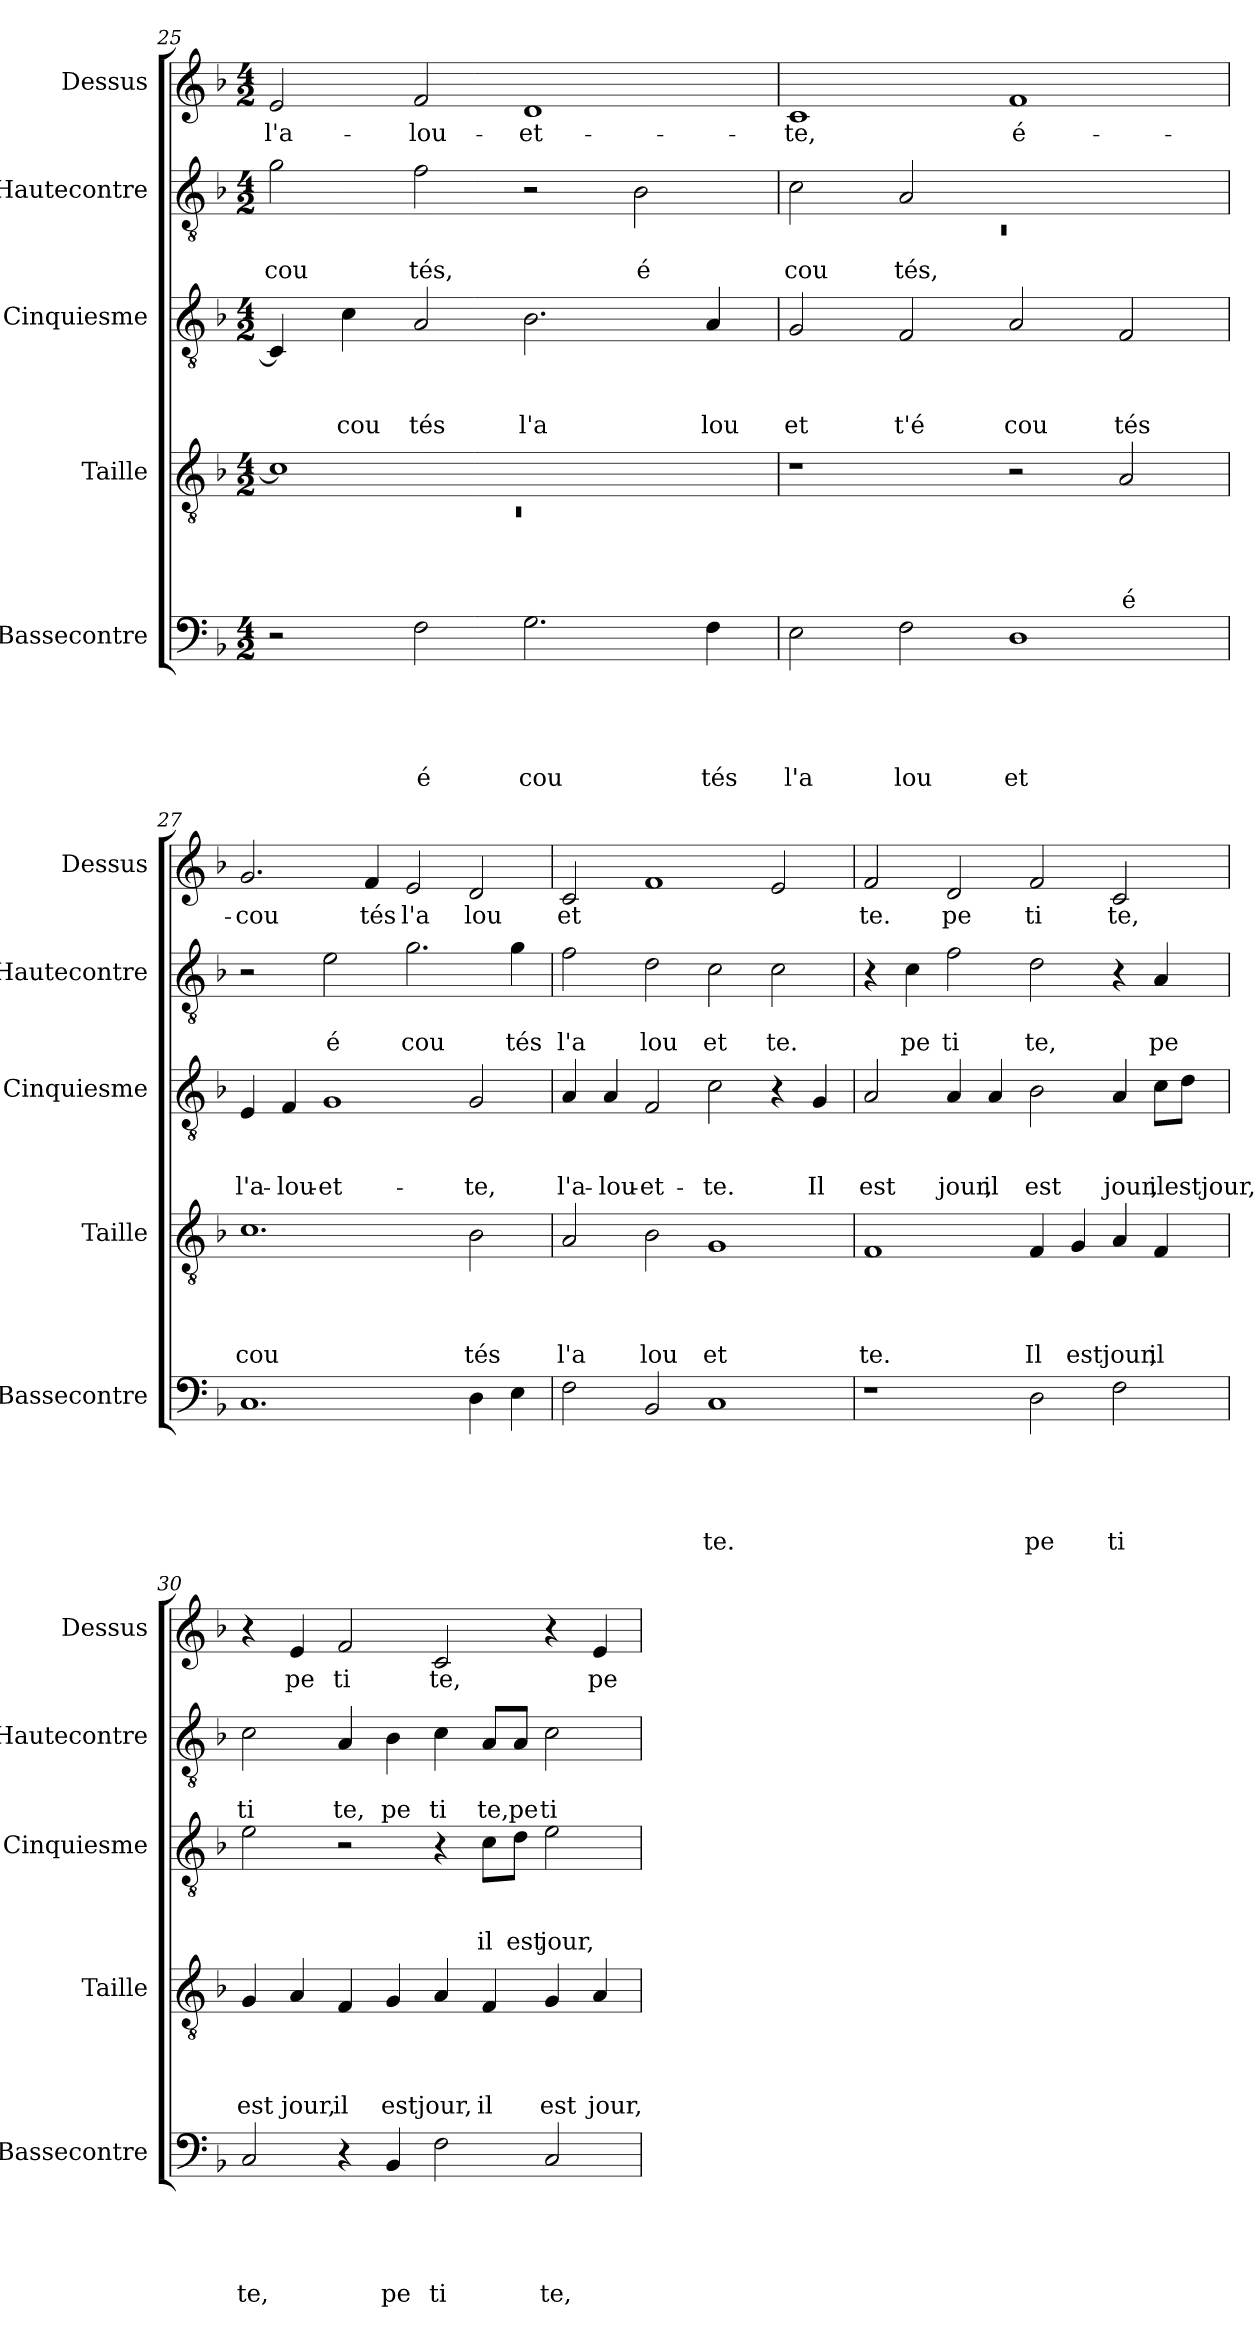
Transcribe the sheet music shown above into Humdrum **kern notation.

**kern	**text	**text	**text	**text	**text	**kern	**text	**text	**text	**text	**kern	**text	**text	**text	**kern	**text	**text	**kern	**text
*part5	*part5	*part5	*part5	*part5	*part5	*part4	*part4	*part4	*part4	*part4	*part3	*part3	*part3	*part3	*part2	*part2	*part2	*part1	*part1
*staff5	*staff5	*staff5	*staff5	*staff5	*staff5	*staff4	*staff4	*staff4	*staff4	*staff4	*staff3	*staff3	*staff3	*staff3	*staff2	*staff2	*staff2	*staff1	*staff1
*I"Bassecontre	*	*	*	*	*	*I"Taille	*	*	*	*	*I"Cinquiesme	*	*	*	*I"Hautecontre	*	*	*I"Dessus	*
*I'Bassecontre	*	*	*	*	*	*I'Taille	*	*	*	*	*I'Cinquiesme	*	*	*	*I'Hautecontre	*	*	*I'Dessus	*
*clefF4	*	*	*	*	*	*clefGv2	*	*	*	*	*clefGv2	*	*	*	*clefGv2	*	*	*clefG2	*
*k[b-]	*	*	*	*	*	*k[b-]	*	*	*	*	*k[b-]	*	*	*	*k[b-]	*	*	*k[b-]	*
*F:	*	*	*	*	*	*F:	*	*	*	*	*F:	*	*	*	*F:	*	*	*F:	*
*M4/2	*	*	*	*	*	*M4/2	*	*	*	*	*M4/2	*	*	*	*M4/2	*	*	*M4/2	*
=25	=25	=25	=25	=25	=25	=25	=25	=25	=25	=25	=25	=25	=25	=25	=25	=25	=25	=25	=25
*	*	*	*	*	*	*^	*	*	*	*	*	*	*	*	*	*	*	*	*
!	!	!	!	!	!	!	!LO:N:vis=1	!	!	!	!	!	!	!	!	!	!	!LO:LY:b	!	!LO:LY:b
2r	.	.	.	.	.	1c]	0rC	.	.	.	.	4C/]	.	.	.	2g\	.	cou	2e/	l'a-
!	!	!	!	!	!	!	!	!	!	!	!	!	!	!	!LO:LY:b	!	!	!	!	!
.	.	.	.	.	.	.	.	.	.	.	.	4c\	.	.	cou	.	.	.	.	.
!	!	!	!	!	!LO:LY:b	!	!	!	!	!	!	!	!	!	!LO:LY:b	!	!	!LO:LY:b	!	!LO:LY:b
2F\	.	.	.	.	é	.	.	.	.	.	.	2A/	.	.	tés	2f\	.	tés,	2f/	-lou-
!	!	!	!	!	!LO:LY:b	!	!	!	!	!	!	!	!	!	!LO:LY:b	!	!	!	!	!LO:LY:b
2.G\	.	.	.	.	cou	1ryy	.	.	.	.	.	2.B-\	.	.	l'a	2r	.	.	1d	-et-
!	!	!	!	!	!	!	!	!	!	!	!	!	!	!	!	!	!	!LO:LY:b	!	!
.	.	.	.	.	.	.	.	.	.	.	.	.	.	.	.	2B-\	.	é	.	.
!	!	!	!	!	!LO:LY:b	!	!	!	!	!	!	!	!	!	!LO:LY:b	!	!	!	!	!
4F\	.	.	.	.	tés	.	.	.	.	.	.	4A/	.	.	lou	.	.	.	.	.
*	*	*	*	*	*	*v	*v	*	*	*	*	*	*	*	*	*	*	*	*	*
=26	=26	=26	=26	=26	=26	=26	=26	=26	=26	=26	=26	=26	=26	=26	=26	=26	=26	=26	=26
*	*	*	*	*	*	*	*	*	*	*	*	*	*	*	*^	*	*	*	*
!	!	!	!	!	!LO:LY:b	!	!	!	!	!	!	!	!	!LO:LY:b	!	!LO:N:vis=1	!	!LO:LY:b	!	!LO:LY:b
2E\	.	.	.	.	l'a	1r	.	.	.	.	2G/	.	.	et	2c\	0rC	.	cou	1c	-te,
!	!	!	!	!	!LO:LY:b	!	!	!	!	!	!	!	!	!LO:LY:b	!	!	!	!LO:LY:b	!	!
2F\	.	.	.	.	lou	.	.	.	.	.	2F/	.	.	t'é	2A/	.	.	tés,	.	.
!	!	!	!	!	!LO:LY:b	!	!	!	!	!	!	!	!	!LO:LY:b	!	!	!	!	!	!LO:LY:b
1D	.	.	.	.	et	2r	.	.	.	.	2A/	.	.	cou	1ryy	.	.	.	1f	é-
!	!	!	!	!	!	!	!	!	!	!LO:LY:b	!	!	!	!LO:LY:b	!	!	!	!	!	!
.	.	.	.	.	.	2A/	.	.	.	é	2F/	.	.	tés	.	.	.	.	.	.
*	*	*	*	*	*	*	*	*	*	*	*	*	*	*	*v	*v	*	*	*	*
!!LO:LB:g=z
=27	=27	=27	=27	=27	=27	=27	=27	=27	=27	=27	=27	=27	=27	=27	=27	=27	=27	=27	=27
!	!	!	!	!	!	!	!	!	!	!LO:LY:b	!	!	!	!LO:LY:b	!	!	!	!	!LO:LY:b
1.C	.	.	.	.	.	1.c	.	.	.	cou	4E/	.	.	l'a-	2r	.	.	2.g/	-cou
!	!	!	!	!	!	!	!	!	!	!	!	!	!	!LO:LY:b	!	!	!	!	!
.	.	.	.	.	.	.	.	.	.	.	4F/	.	.	-lou-	.	.	.	.	.
!	!	!	!	!	!	!	!	!	!	!	!	!	!	!LO:LY:b	!	!	!LO:LY:b	!	!
.	.	.	.	.	.	.	.	.	.	.	1G	.	.	-et-	2e\	.	é	.	.
!	!	!	!	!	!	!	!	!	!	!	!	!	!	!	!	!	!	!	!LO:LY:b
.	.	.	.	.	.	.	.	.	.	.	.	.	.	.	.	.	.	4f/	tés
!	!	!	!	!	!	!	!	!	!	!	!	!	!	!	!	!	!LO:LY:b	!	!LO:LY:b
.	.	.	.	.	.	.	.	.	.	.	.	.	.	.	2.g\	.	cou	2e/	l'a
!	!	!	!	!	!	!	!	!	!	!LO:LY:b	!	!	!	!LO:LY:b	!	!	!	!	!LO:LY:b
4D\	.	.	.	.	.	2B-\	.	.	.	tés	2G/	.	.	-te,	.	.	.	2d/	lou
!	!	!	!	!	!	!	!	!	!	!	!	!	!	!	!	!	!LO:LY:b	!	!
4E\	.	.	.	.	.	.	.	.	.	.	.	.	.	.	4g\	.	tés	.	.
=28	=28	=28	=28	=28	=28	=28	=28	=28	=28	=28	=28	=28	=28	=28	=28	=28	=28	=28	=28
!	!	!	!	!	!	!	!	!	!	!LO:LY:b	!	!	!	!LO:LY:b	!	!	!LO:LY:b	!	!LO:LY:b
2F\	.	.	.	.	.	2A/	.	.	.	l'a	4A/	.	.	l'a-	2f\	.	l'a	2c/	et
!	!	!	!	!	!	!	!	!	!	!	!	!	!	!LO:LY:b	!	!	!	!	!
.	.	.	.	.	.	.	.	.	.	.	4A/	.	.	-lou-	.	.	.	.	.
!	!	!	!	!	!	!	!	!	!	!LO:LY:b	!	!	!	!LO:LY:b	!	!	!LO:LY:b	!	!
2BB-/	.	.	.	.	.	2B-\	.	.	.	lou	2F/	.	.	-et-	2d\	.	lou	1f	.
!	!	!	!	!	!LO:LY:b	!	!	!	!	!LO:LY:b	!	!	!	!LO:LY:b	!	!	!LO:LY:b	!	!
1C	.	.	.	.	te.	1G	.	.	.	et	2c\	.	.	-te.	2c\	.	et	.	.
!	!	!	!	!	!	!	!	!	!	!	!	!	!	!	!	!	!LO:LY:b	!	!
.	.	.	.	.	.	.	.	.	.	.	4r	.	.	.	2c\	.	te.	2e/	.
!	!	!	!	!	!	!	!	!	!	!	!	!	!	!LO:LY:b	!	!	!	!	!
.	.	.	.	.	.	.	.	.	.	.	4G/	.	.	Il	.	.	.	.	.
=29	=29	=29	=29	=29	=29	=29	=29	=29	=29	=29	=29	=29	=29	=29	=29	=29	=29	=29	=29
!	!	!	!	!	!	!	!	!	!	!LO:LY:b	!	!	!	!LO:LY:b	!	!	!	!	!LO:LY:b
1r	.	.	.	.	.	1F	.	.	.	te.	2A/	.	.	est	4r	.	.	2f/	te.
!	!	!	!	!	!	!	!	!	!	!	!	!	!	!	!	!	!LO:LY:b	!	!
.	.	.	.	.	.	.	.	.	.	.	.	.	.	.	4c\	.	pe	.	.
!	!	!	!	!	!	!	!	!	!	!	!	!	!	!LO:LY:b	!	!	!LO:LY:b	!	!LO:LY:b
.	.	.	.	.	.	.	.	.	.	.	4A/	.	.	jour,	2f\	.	ti	2d/	pe
!	!	!	!	!	!	!	!	!	!	!	!	!	!	!LO:LY:b	!	!	!	!	!
.	.	.	.	.	.	.	.	.	.	.	4A/	.	.	il	.	.	.	.	.
!	!	!	!	!	!LO:LY:b	!	!	!	!	!LO:LY:b	!	!	!	!LO:LY:b	!	!	!LO:LY:b	!	!LO:LY:b
2D\	.	.	.	.	pe	4F/	.	.	.	Il	2B-\	.	.	est	2d\	.	te,	2f/	ti
!	!	!	!	!	!	!	!	!	!	!LO:LY:b	!	!	!	!	!	!	!	!	!
.	.	.	.	.	.	4G/	.	.	.	estjour,	.	.	.	.	.	.	.	.	.
!	!	!	!	!	!LO:LY:b	!	!	!	!	!	!	!	!	!LO:LY:b	!	!	!	!	!LO:LY:b
2F\	.	.	.	.	ti	4A/	.	.	.	.	4A/	.	.	jour,	4r	.	.	2c/	te,
!	!	!	!	!	!	!	!	!	!	!LO:LY:b	!	!	!	!LO:LY:b	!	!	!LO:LY:b	!	!
.	.	.	.	.	.	4F/	.	.	.	il	8c\L	.	.	il	4A/	.	pe	.	.
!	!	!	!	!	!	!	!	!	!	!	!	!	!	!LO:LY:b	!	!	!	!	!
.	.	.	.	.	.	.	.	.	.	.	8d\J	.	.	estjour,	.	.	.	.	.
=30	=30	=30	=30	=30	=30	=30	=30	=30	=30	=30	=30	=30	=30	=30	=30	=30	=30	=30	=30
!	!	!	!	!	!LO:LY:b	!	!	!	!	!LO:LY:b	!	!	!	!	!	!	!LO:LY:b	!	!
2C/	.	.	.	.	te,	4G/	.	.	.	est	2e\	.	.	.	2c\	.	ti	4r	.
!	!	!	!	!	!	!	!	!	!	!LO:LY:b	!	!	!	!	!	!	!	!	!LO:LY:b
.	.	.	.	.	.	4A/	.	.	.	jour,	.	.	.	.	.	.	.	4e/	pe
!	!	!	!	!	!	!	!	!	!	!LO:LY:b	!	!	!	!	!	!	!LO:LY:b	!	!LO:LY:b
4r	.	.	.	.	.	4F/	.	.	.	il	2r	.	.	.	4A/	.	te,	2f/	ti
!	!	!	!	!	!LO:LY:b	!	!	!	!	!LO:LY:b	!	!	!	!	!	!	!LO:LY:b	!	!
4BB-/	.	.	.	.	pe	4G/	.	.	.	estjour,	.	.	.	.	4B-\	.	pe	.	.
!	!	!	!	!	!LO:LY:b	!	!	!	!	!	!	!	!	!	!	!	!LO:LY:b	!	!LO:LY:b
2F\	.	.	.	.	ti	4A/	.	.	.	.	4r	.	.	.	4c\	.	ti	2c/	te,
!	!	!	!	!	!	!	!	!	!	!LO:LY:b	!	!	!	!LO:LY:b	!	!	!LO:LY:b	!	!
.	.	.	.	.	.	4F/	.	.	.	il	8c\L	.	.	il	8A/L	.	te,	.	.
!	!	!	!	!	!	!	!	!	!	!	!	!	!	!LO:LY:b	!	!	!LO:LY:b	!	!
.	.	.	.	.	.	.	.	.	.	.	8d\J	.	.	est	8A/J	.	pe	.	.
!	!	!	!	!	!LO:LY:b	!	!	!	!	!LO:LY:b	!	!	!	!LO:LY:b	!	!	!LO:LY:b	!	!
2C/	.	.	.	.	te,	4G/	.	.	.	est	2e\	.	.	jour,	2c\	.	ti	4r	.
!	!	!	!	!	!	!	!	!	!	!LO:LY:b	!	!	!	!	!	!	!	!	!LO:LY:b
.	.	.	.	.	.	4A/	.	.	.	jour,	.	.	.	.	.	.	.	4e/	pe
=	=	=	=	=	=	=	=	=	=	=	=	=	=	=	=	=	=	=	=
*-	*-	*-	*-	*-	*-	*-	*-	*-	*-	*-	*-	*-	*-	*-	*-	*-	*-	*-	*-
